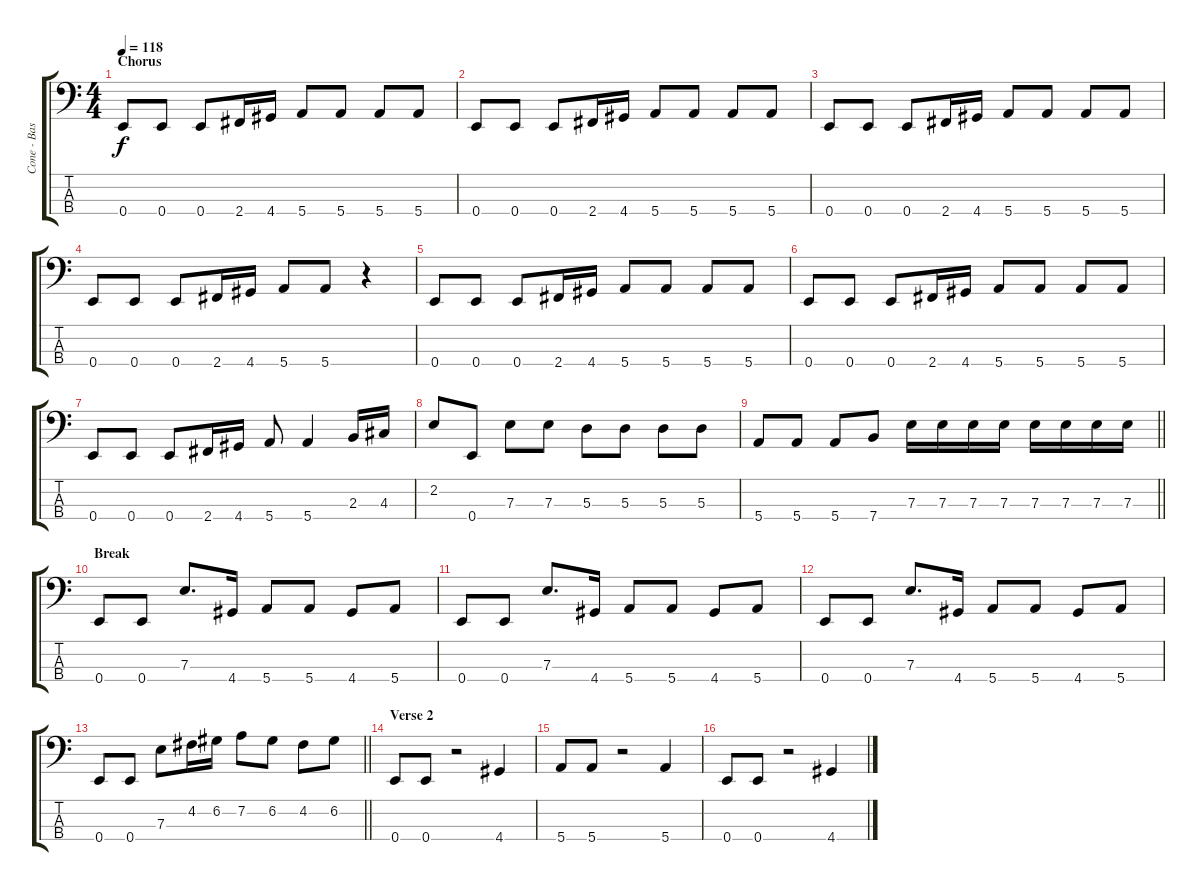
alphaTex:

\track ("Cone - Bass" "Cone - Bas") {instrument electricbasspick}
\staff {score tabs}
\tuning (G2 D2 A1 E1) {hide}
\ts (4 4)
\section ("" "Chorus")
\tempo 118
\clef f4
\ks c
0.4.8{dy f} 0.4.8 0.4.8 2.4.16 4.4.16 5.4.8 5.4.8 5.4.8 5.4.8 |
0.4.8 0.4.8 0.4.8 2.4.16 4.4.16 5.4.8 5.4.8 5.4.8 5.4.8 |
0.4.8 0.4.8 0.4.8 2.4.16 4.4.16 5.4.8 5.4.8 5.4.8 5.4.8 |
0.4.8 0.4.8 0.4.8 2.4.16 4.4.16 5.4.8 5.4.8 r.4 |
0.4.8 0.4.8 0.4.8 2.4.16 4.4.16 5.4.8 5.4.8 5.4.8 5.4.8 |
0.4.8 0.4.8 0.4.8 2.4.16 4.4.16 5.4.8 5.4.8 5.4.8 5.4.8 |
0.4.8 0.4.8 0.4.8 2.4.16 4.4.16 5.4.8 5.4.4 2.3.16 4.3.16 |
2.2.8 0.4.8 7.3.8 7.3.8 5.3.8 5.3.8 5.3.8 5.3.8 |
\barLineRight lightlight
5.4.8 5.4.8 5.4.8 7.4.8 7.3.16 7.3.16 7.3.16 7.3.16 7.3.16 7.3.16 7.3.16 7.3.16 |
\section ("" "Break")
0.4.8 0.4.8 7.3.8{d} 4.4.16 5.4.8 5.4.8 4.4.8 5.4.8 |
0.4.8 0.4.8 7.3.8{d} 4.4.16 5.4.8 5.4.8 4.4.8 5.4.8 |
0.4.8 0.4.8 7.3.8{d} 4.4.16 5.4.8 5.4.8 4.4.8 5.4.8 |
\barLineRight lightlight
0.4.8 0.4.8 7.3.8 4.2.16 6.2.16 7.2.8 6.2.8 4.2.8 6.2.8 |
\section ("" "Verse 2")
0.4.8 0.4.8 r.2 4.4.4 |
5.4.8 5.4.8 r.2 5.4.4 |
0.4.8 0.4.8 r.2 4.4.4
